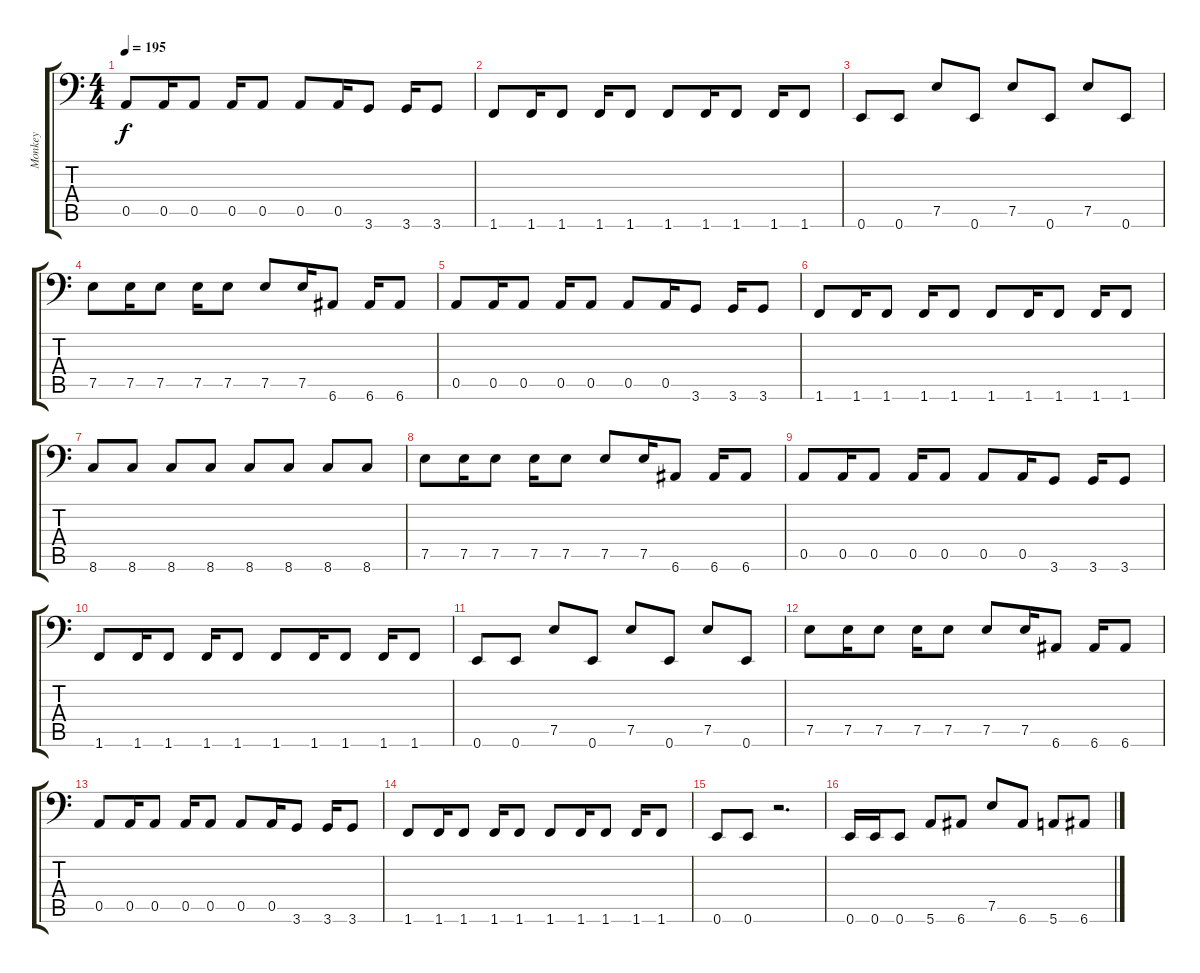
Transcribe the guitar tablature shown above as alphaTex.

\track ("Monkey" "Monkey") {instrument electricbassfinger}
\staff {score tabs}
\tuning (E3 B2 G2 D2 A1 E1) {hide}
\ts (4 4)
\tempo 195
\clef f4
\ks c
0.5.8{dy f} 0.5.16 0.5.8 0.5.16 0.5.8 0.5.8 0.5.16 3.6.8 3.6.16 3.6.8 |
1.6.8 1.6.16 1.6.8 1.6.16 1.6.8 1.6.8 1.6.16 1.6.8 1.6.16 1.6.8 |
0.6.8 0.6.8 7.5.8 0.6.8 7.5.8 0.6.8 7.5.8 0.6.8 |
7.5.8 7.5.16 7.5.8 7.5.16 7.5.8 7.5.8 7.5.16 6.6.8 6.6.16 6.6.8 |
0.5.8 0.5.16 0.5.8 0.5.16 0.5.8 0.5.8 0.5.16 3.6.8 3.6.16 3.6.8 |
1.6.8 1.6.16 1.6.8 1.6.16 1.6.8 1.6.8 1.6.16 1.6.8 1.6.16 1.6.8 |
8.6.8 8.6.8 8.6.8 8.6.8 8.6.8 8.6.8 8.6.8 8.6.8 |
7.5.8 7.5.16 7.5.8 7.5.16 7.5.8 7.5.8 7.5.16 6.6.8 6.6.16 6.6.8 |
0.5.8 0.5.16 0.5.8 0.5.16 0.5.8 0.5.8 0.5.16 3.6.8 3.6.16 3.6.8 |
1.6.8 1.6.16 1.6.8 1.6.16 1.6.8 1.6.8 1.6.16 1.6.8 1.6.16 1.6.8 |
0.6.8 0.6.8 7.5.8 0.6.8 7.5.8 0.6.8 7.5.8 0.6.8 |
7.5.8 7.5.16 7.5.8 7.5.16 7.5.8 7.5.8 7.5.16 6.6.8 6.6.16 6.6.8 |
0.5.8 0.5.16 0.5.8 0.5.16 0.5.8 0.5.8 0.5.16 3.6.8 3.6.16 3.6.8 |
1.6.8 1.6.16 1.6.8 1.6.16 1.6.8 1.6.8 1.6.16 1.6.8 1.6.16 1.6.8 |
0.6.8 0.6.8 r.2{d} |
0.6.16 0.6.16 0.6.8 5.6.8 6.6.8 7.5.8 6.6.8 5.6.8 6.6.8
